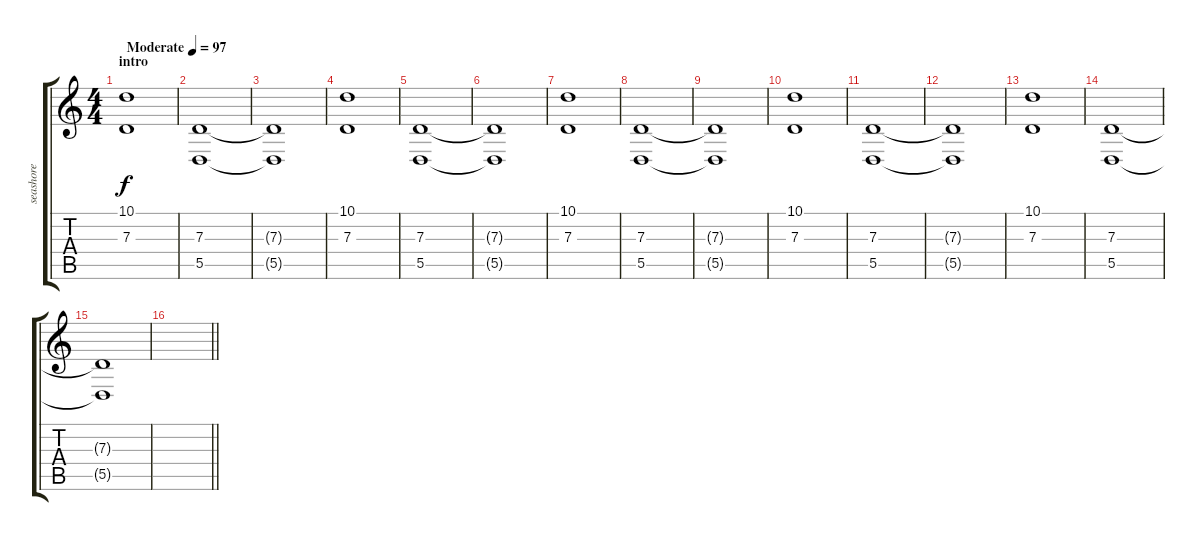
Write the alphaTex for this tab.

\track ("seashore" "seashore") {instrument seashore}
\staff {score tabs}
\tuning (E4 B3 G3 D3 A2 E2) {hide}
\ts (4 4)
\section ("" "intro")
\tempo (97 "Moderate")
\clef g2
\ks c
(10.1 7.3).1{dy f instrument seashore} |
(7.3 5.5).1 |
(7.3{t} 5.5{t}).1 |
(10.1 7.3).1 |
(7.3 5.5).1 |
(7.3{t} 5.5{t}).1 |
(10.1 7.3).1 |
(7.3 5.5).1 |
(7.3{t} 5.5{t}).1 |
(10.1 7.3).1 |
(7.3 5.5).1 |
(7.3{t} 5.5{t}).1 |
(10.1 7.3).1 |
(7.3 5.5).1 |
(7.3{t} 5.5{t}).1 |
\barLineRight lightlight
